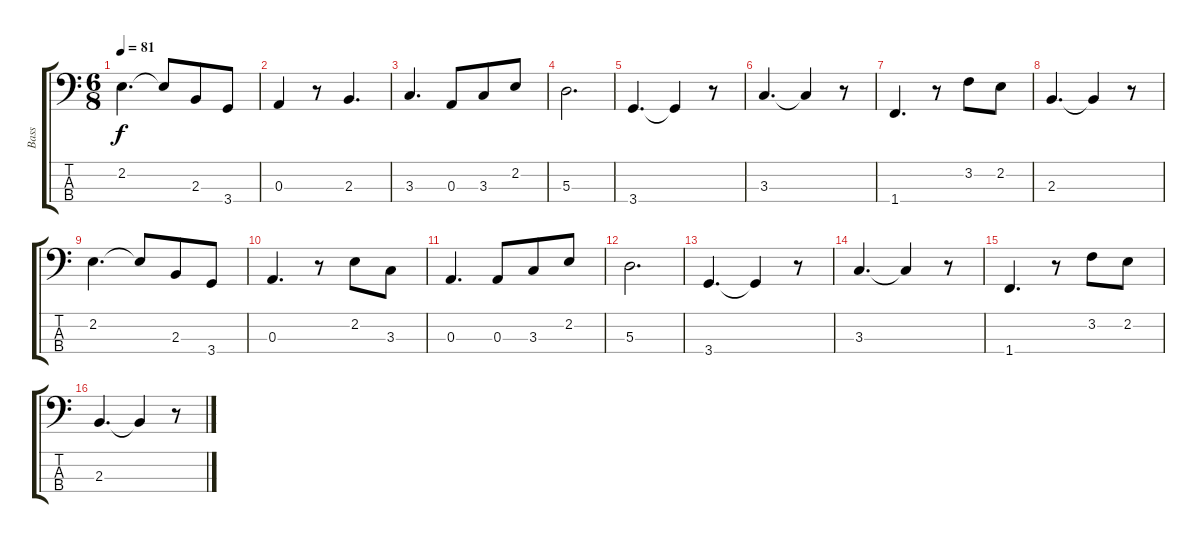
\track ("Bass" "Bass") {instrument electricbassfinger}
\staff {score tabs}
\tuning (G2 D2 A1 E1) {hide}
\ts (6 8)
\tempo 81
\clef f4
\ks c
2.2.4{d dy f} 2.2{t}.8 2.3.8 3.4.8 |
0.3.4 r.8 2.3.4{d} |
3.3.4{d} 0.3.8 3.3.8 2.2.8 |
5.3.2{d} |
3.4.4{d} 3.4{t}.4 r.8 |
3.3.4{d} 3.3{t}.4 r.8 |
1.4.4{d} r.8 3.2.8 2.2.8 |
2.3.4{d} 2.3{t}.4 r.8 |
2.2.4{d} 2.2{t}.8 2.3.8 3.4.8 |
0.3.4{d} r.8 2.2.8 3.3.8 |
0.3.4{d} 0.3.8 3.3.8 2.2.8 |
5.3.2{d} |
3.4.4{d} 3.4{t}.4 r.8 |
3.3.4{d} 3.3{t}.4 r.8 |
1.4.4{d} r.8 3.2.8 2.2.8 |
2.3.4{d} 2.3{t}.4 r.8
